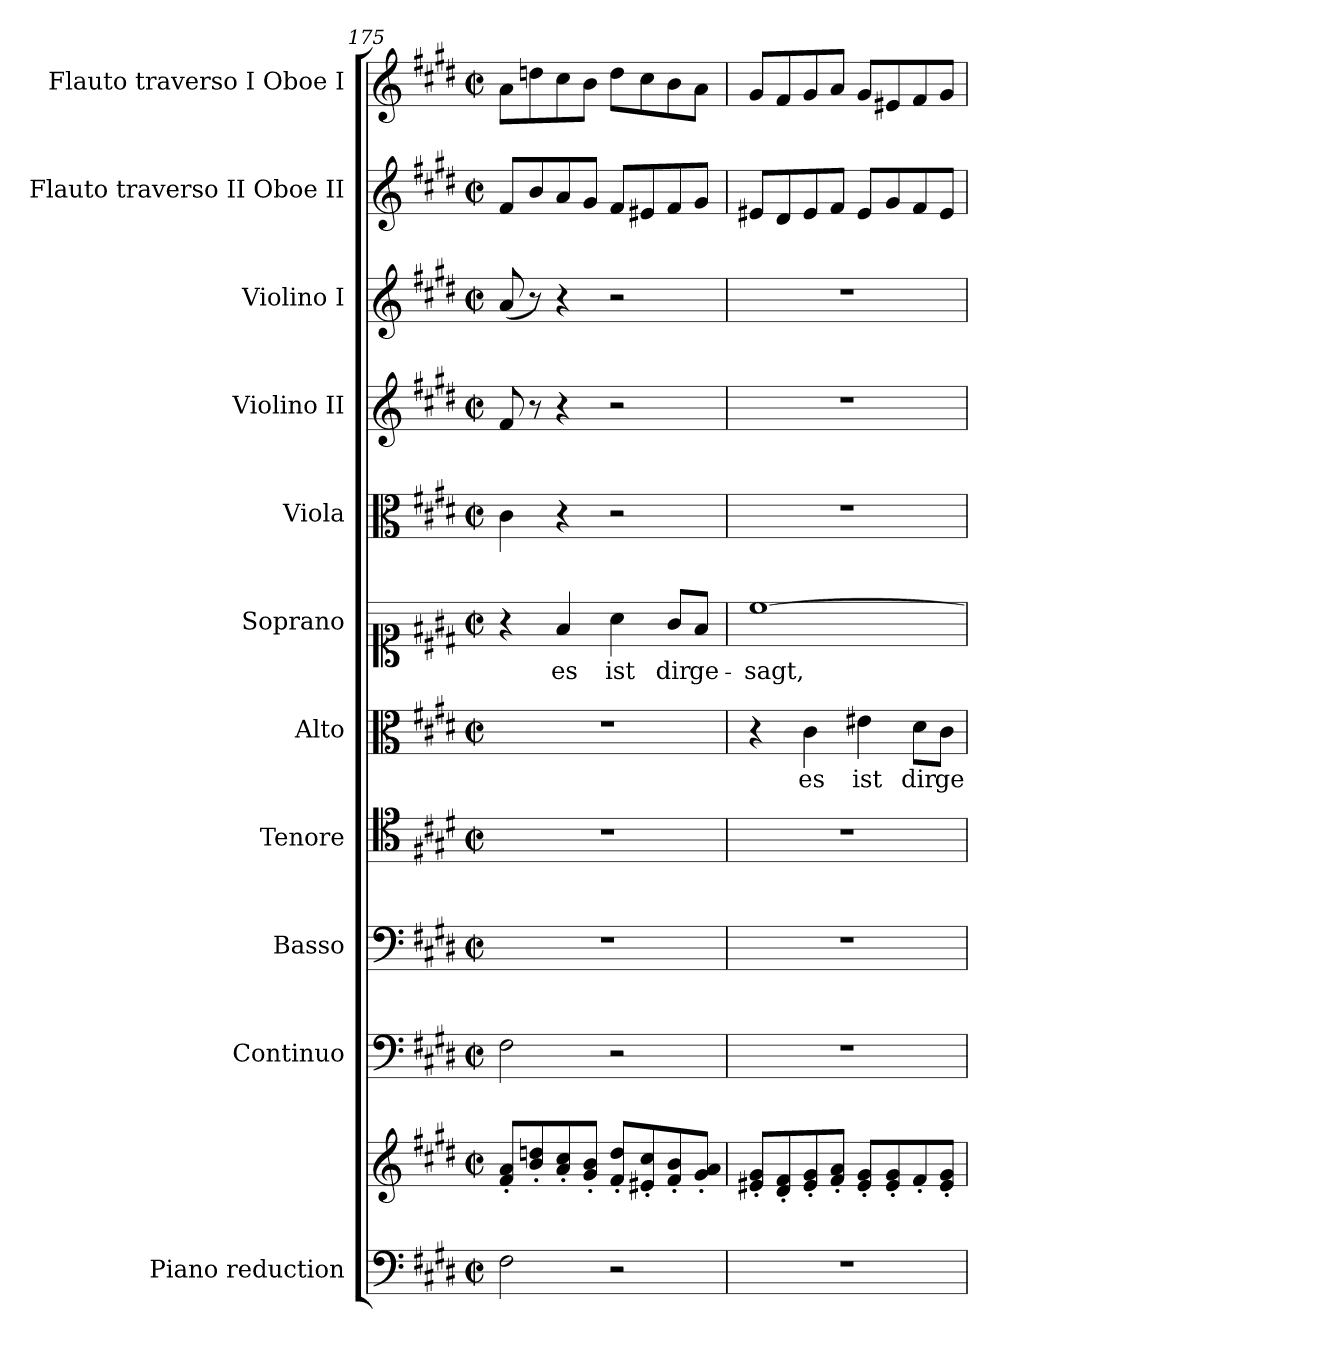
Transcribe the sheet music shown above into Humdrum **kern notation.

**kern	**kern	**kern	**kern	**kern	**kern	**text	**kern	**text	**kern	**kern	**kern	**kern	**kern
*part11	*part11	*part10	*part9	*part8	*part7	*part7	*part6	*part6	*part5	*part4	*part3	*part2	*part1
*staff12	*staff11	*staff10	*staff9	*staff8	*staff7	*staff7	*staff6	*staff6	*staff5	*staff4	*staff3	*staff2	*staff1
*I"Piano reduction	*	*I"Continuo	*I"Basso	*I"Tenore	*I"Alto	*	*I"Soprano	*	*I"Viola	*I"Violino II	*I"Violino I	*I"Flauto traverso II Oboe II	*I"Flauto traverso I Oboe I
*I'Pno	*	*	*	*	*	*	*	*	*	*	*	*I'Ob	*I'Ob
*clefF4	*clefG2	*clefF4	*clefF4	*clefC4	*clefC3	*	*clefC1	*	*clefC3	*clefG2	*clefG2	*clefG2	*clefG2
*k[f#c#g#d#]	*k[f#c#g#d#]	*k[f#c#g#d#]	*k[f#c#g#d#]	*k[f#c#g#d#]	*k[f#c#g#d#]	*	*k[f#c#g#d#]	*	*k[f#c#g#d#]	*k[f#c#g#d#]	*k[f#c#g#d#]	*k[f#c#g#d#]	*k[f#c#g#d#]
*M2/2	*M2/2	*M2/2	*M2/2	*M2/2	*M2/2	*	*M2/2	*	*M2/2	*M2/2	*M2/2	*M2/2	*M2/2
*met(c|)	*met(c|)	*met(c|)	*met(c|)	*met(c|)	*met(c|)	*	*met(c|)	*	*met(c|)	*met(c|)	*met(c|)	*met(c|)	*met(c|)
=175	=175	=175	=175	=175	=175	=175	=175	=175	=175	=175	=175	=175	=175
2F#\	8f#/' 8a/'L	2F#\	1r	1r	1r	.	4r	.	4c#\	8f#/	(8a/	8f#/L	8a\L
.	8b/' 8ddn/'	.	.	.	.	.	.	.	.	8r	8r)	8b/	8ddn\
!	!	!	!	!	!	!	!	!LO:LY:b	!	!	!	!	!
.	8a/' 8cc#/'	.	.	.	.	.	4f#/	es	4r	4r	4r	8a/	8cc#\
.	8g#/' 8b/'J	.	.	.	.	.	.	.	.	.	.	8g#/J	8b\J
!	!	!	!	!	!	!	!	!LO:LY:b	!	!	!	!	!
2r	8f#/' 8dd/'L	2r	.	.	.	.	4a\	ist	2r	2r	2r	8f#/L	8dd\L
.	8e#X/' 8cc#/'	.	.	.	.	.	.	.	.	.	.	8e#X/	8cc#\
!	!	!	!	!	!	!	!	!LO:LY:b	!	!	!	!	!
.	8f#/' 8b/'	.	.	.	.	.	8g#/L	dir	.	.	.	8f#/	8b\
!	!	!	!	!	!	!	!	!LO:LY:b	!	!	!	!	!
.	8g#/' 8a/'J	.	.	.	.	.	8f#/J	ge-	.	.	.	8g#/J	8a\J
!!LO:PB:g=z
=176	=176	=176	=176	=176	=176	=176	=176	=176	=176	=176	=176	=176	=176
!	!	!	!	!	!	!	!	!LO:LY:b	!	!	!	!	!
1r	8e#X/' 8g#/'L	1r	1r	1r	4r	.	[1cc#	sagt,	1r	1r	1r	8e#X/L	8g#/L
.	8d#/' 8f#/'	.	.	.	.	.	.	.	.	.	.	8d#/	8f#/
!	!	!	!	!	!	!LO:LY:b	!	!	!	!	!	!	!
.	8e#/' 8g#/'	.	.	.	4c#\	es	.	.	.	.	.	8e#/	8g#/
.	8f#/' 8a/'J	.	.	.	.	.	.	.	.	.	.	8f#/J	8a/J
!	!	!	!	!	!	!LO:LY:b	!	!	!	!	!	!	!
.	8e#/' 8g#/'L	.	.	.	4e#X\	ist	.	.	.	.	.	8e#/L	8g#/L
.	8e#/' 8g#/'	.	.	.	.	.	.	.	.	.	.	8g#/	8e#X/
!	!	!	!	!	!	!LO:LY:b	!	!	!	!	!	!	!
.	8f#'/	.	.	.	8d#\L	dir	.	.	.	.	.	8f#/	8f#/
!	!	!	!	!	!	!LO:LY:b	!	!	!	!	!	!	!
.	8e#/' 8g#/'J	.	.	.	8c#\J	ge-	.	.	.	.	.	8e#/J	8g#/J
=	=	=	=	=	=	=	=	=	=	=	=	=	=
*-	*-	*-	*-	*-	*-	*-	*-	*-	*-	*-	*-	*-	*-
